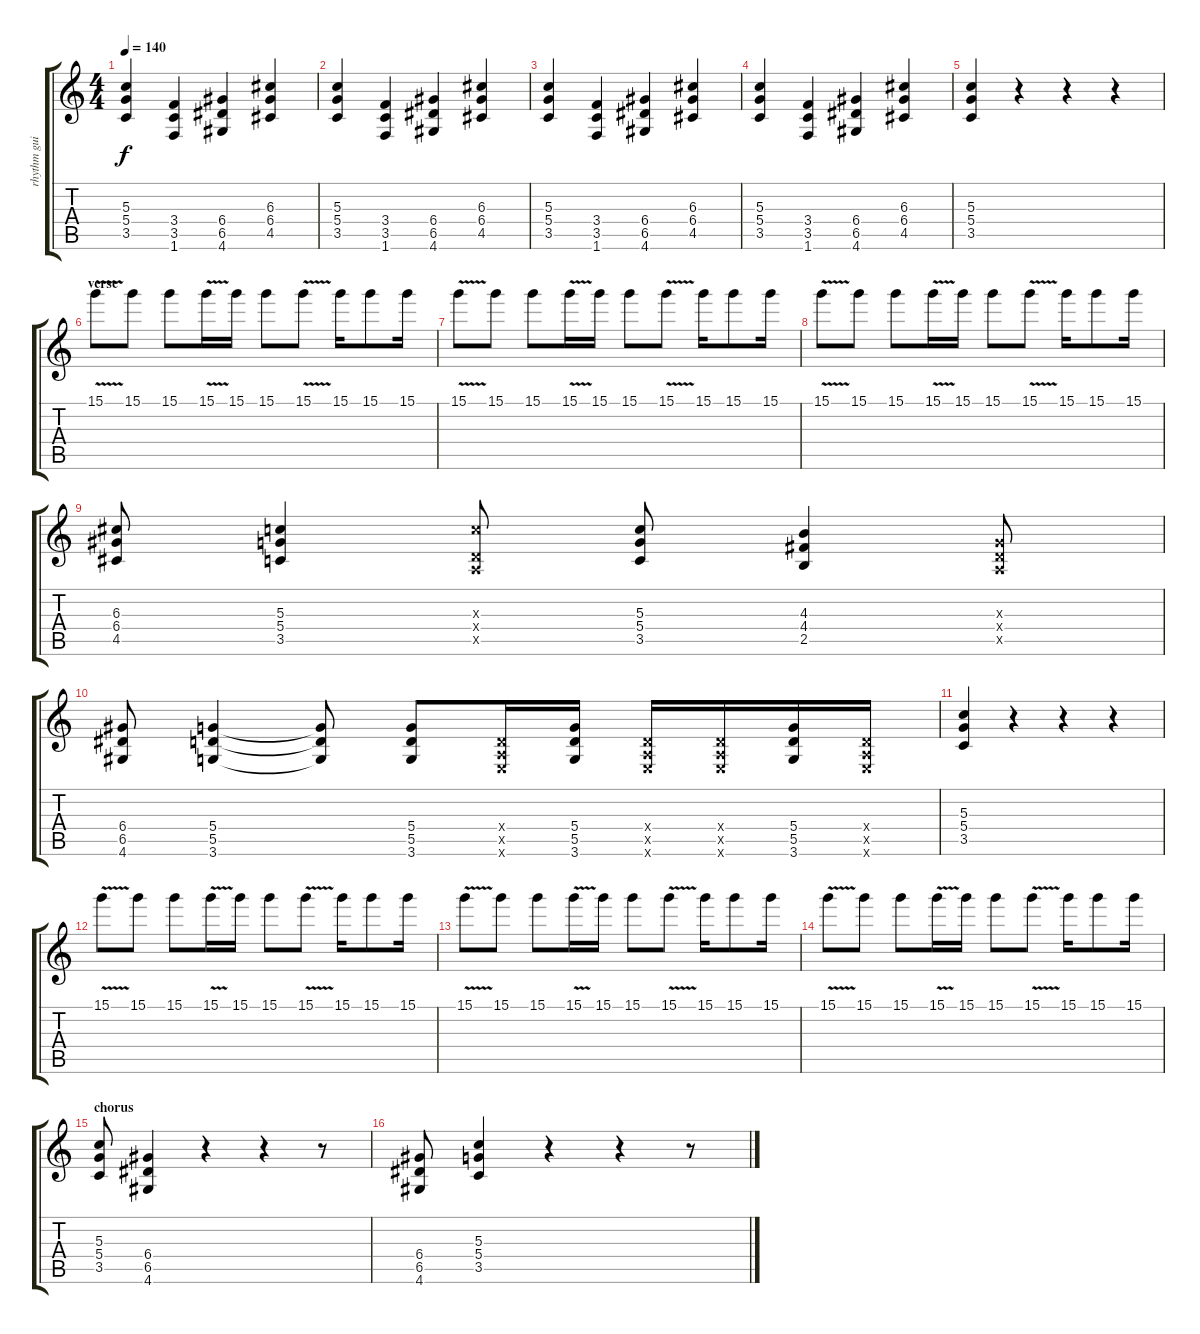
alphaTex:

\track ("rhythm guitar" "rhythm gui") {instrument overdrivenguitar}
\staff {score tabs}
\tuning (E4 B3 G3 D3 A2 E2) {hide}
\ts (4 4)
\tempo 140
\clef g2
\ks c
(5.3 5.4 3.5).4{dy f} (3.4 3.5 1.6).4 (6.4 6.5 4.6).4 (6.3 6.4 4.5).4 |
(5.3 5.4 3.5).4 (3.4 3.5 1.6).4 (6.4 6.5 4.6).4 (6.3 6.4 4.5).4 |
(5.3 5.4 3.5).4 (3.4 3.5 1.6).4 (6.4 6.5 4.6).4 (6.3 6.4 4.5).4 |
(5.3 5.4 3.5).4 (3.4 3.5 1.6).4 (6.4 6.5 4.6).4 (6.3 6.4 4.5).4 |
(5.3 5.4 3.5).4 r.4 r.4 r.4 |
\section ("" "verse")
15.1{v}.8{volume 5} 15.1.8 15.1.8 15.1{v}.16 15.1.16 15.1.8 15.1{v}.8 15.1.16 15.1.8 15.1.16 |
15.1{v}.8{volume 5} 15.1.8 15.1.8 15.1{v}.16 15.1.16 15.1.8 15.1{v}.8 15.1.16 15.1.8 15.1.16 |
15.1{v}.8{volume 5} 15.1.8 15.1.8 15.1{v}.16 15.1.16 15.1.8 15.1{v}.8 15.1.16 15.1.8 15.1.16 |
(6.3 6.4 4.5).8{volume 10} (5.3 5.4 3.5).4 (5.3{x} 0.4{x} 0.5{x}).8 (5.3 5.4 3.5).8 (4.3 4.4 2.5).4 (0.3{x} 0.4{x} 0.5{x}).8 |
(6.4 6.5 4.6).8 (5.4 5.5 3.6).4 (5.4{t} 5.5{t} 3.6{t}).8 (5.4 5.5 3.6).8 (0.4{x} 0.5{x} 0.6{x}).16 (5.4 5.5 3.6).16 (0.4{x} 0.5{x} 0.6{x}).16 (0.4{x} 0.5{x} 0.6{x}).16 (5.4 5.5 3.6).16 (0.4{x} 0.5{x} 0.6{x}).16 |
(5.3 5.4 3.5).4 r.4 r.4 r.4 |
15.1{v}.8{volume 5} 15.1.8 15.1.8 15.1{v}.16 15.1.16 15.1.8 15.1{v}.8 15.1.16 15.1.8 15.1.16 |
15.1{v}.8{volume 5} 15.1.8 15.1.8 15.1{v}.16 15.1.16 15.1.8 15.1{v}.8 15.1.16 15.1.8 15.1.16 |
15.1{v}.8{volume 5} 15.1.8 15.1.8 15.1{v}.16 15.1.16 15.1.8 15.1{v}.8 15.1.16 15.1.8 15.1.16 |
\section ("" "chorus")
(5.3 5.4 3.5).8{volume 10} (6.4 6.5 4.6).4 r.4 r.4 r.8 |
(6.4 6.5 4.6).8 (5.3 5.4 3.5).4 r.4 r.4 r.8
